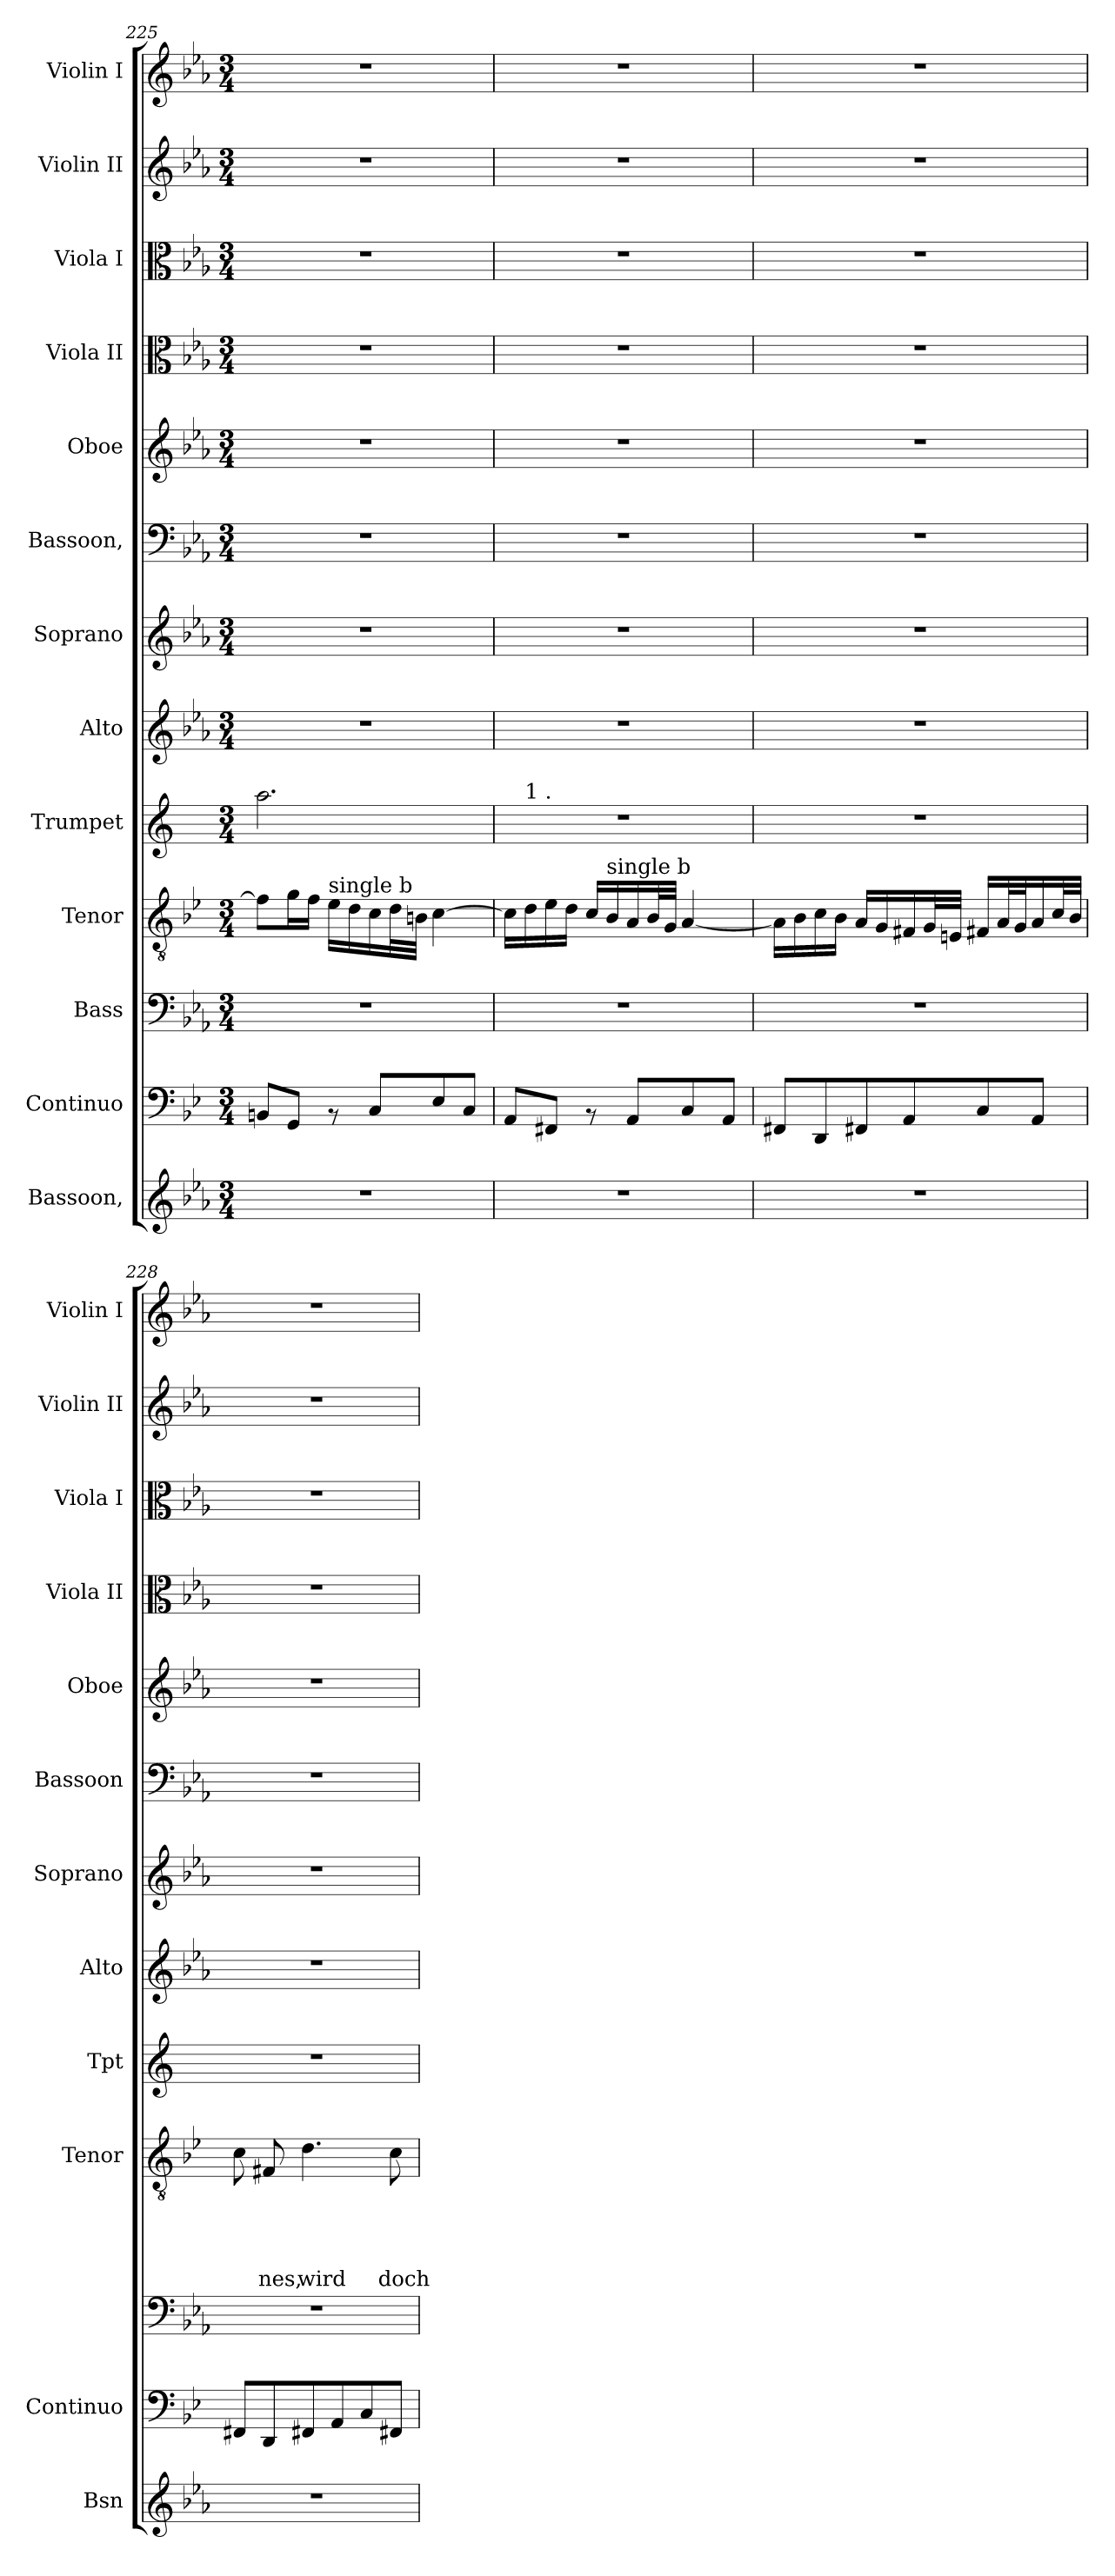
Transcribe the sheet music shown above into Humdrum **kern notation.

**kern	**kern	**kern	**kern	**text	**text	**text	**text	**text	**kern	**kern	**kern	**kern	**kern	**kern	**kern	**kern	**kern
*part13	*part12	*part11	*part10	*part10	*part10	*part10	*part10	*part10	*part9	*part8	*part7	*part6	*part5	*part4	*part3	*part2	*part1
*staff13	*staff12	*staff11	*staff10	*staff10	*staff10	*staff10	*staff10	*staff10	*staff9	*staff8	*staff7	*staff6	*staff5	*staff4	*staff3	*staff2	*staff1
*I"Bassoon,	*I"Continuo	*I"Bass	*I"Tenor	*	*	*	*	*	*I"Trumpet	*I"Alto	*I"Soprano	*I"Bassoon,	*I"Oboe	*I"Viola II	*I"Viola I	*I"Violin II	*I"Violin I
*I'Bsn	*I'Continuo	*	*I'Tenor	*	*	*	*	*	*I'Tpt	*I'Alto	*I'Soprano	*I'Bassoon	*I'Oboe	*I'Viola II	*I'Viola I	*I'Violin II	*I'Violin I
*clefG2	*clefF4	*clefF4	*clefGv2	*	*	*	*	*	*clefG2	*clefG2	*clefG2	*clefF4	*clefG2	*clefC3	*clefC3	*clefG2	*clefG2
*	*	*	*	*	*	*	*	*	*ITrd1c2	*	*	*	*	*	*	*	*
*k[b-e-a-]	*k[b-e-]	*k[b-e-a-]	*k[b-e-]	*	*	*	*	*	*k[b-e-]	*k[b-e-a-]	*k[b-e-a-]	*k[b-e-a-]	*k[b-e-a-]	*k[b-e-a-]	*k[b-e-a-]	*k[b-e-a-]	*k[b-e-a-]
*E-:	*B-:	*E-:	*B-:	*	*	*	*	*	*B-:	*E-:	*E-:	*E-:	*E-:	*E-:	*E-:	*E-:	*E-:
*M3/4	*M3/4	*M3/4	*M3/4	*	*	*	*	*	*M3/4	*M3/4	*M3/4	*M3/4	*M3/4	*M3/4	*M3/4	*M3/4	*M3/4
=225	=225	=225	=225	=225	=225	=225	=225	=225	=225	=225	=225	=225	=225	=225	=225	=225	=225
2.r	8BBn/L	2.r	8f\L]	.	.	.	.	.	2.gg\	2.r	2.r	2.r	2.r	2.r	2.r	2.r	2.r
.	8GG/J	.	16g\L	.	.	.	.	.	.	.	.	.	.	.	.	.	.
.	.	.	16f\JJ	.	.	.	.	.	.	.	.	.	.	.	.	.	.
!	!	!	!LO:TX:a:t=single b	!	!	!	!	!	!	!	!	!	!	!	!	!	!
.	8rAA	.	16e-\LL	.	.	.	.	.	.	.	.	.	.	.	.	.	.
.	.	.	16d\	.	.	.	.	.	.	.	.	.	.	.	.	.	.
.	8C/L	.	16c\	.	.	.	.	.	.	.	.	.	.	.	.	.	.
.	.	.	32d\L	.	.	.	.	.	.	.	.	.	.	.	.	.	.
.	.	.	32Bn\JJJ	.	.	.	.	.	.	.	.	.	.	.	.	.	.
.	8E-/	.	[>4c\	.	.	.	.	.	.	.	.	.	.	.	.	.	.
.	8C/J	.	.	.	.	.	.	.	.	.	.	.	.	.	.	.	.
=226	=226	=226	=226	=226	=226	=226	=226	=226	=226	=226	=226	=226	=226	=226	=226	=226	=226
*	*	*	*	*	*	*	*	*	*^	*	*	*	*	*	*	*	*
2.r	8AA/L	2.r	16c\LL]	.	.	.	.	.	2.r	16ryy	2.r	2.r	2.r	2.r	2.r	2.r	2.r	2.r
!	!	!	!	!	!	!	!	!	!	!LO:TX:a:t=1 .	!	!	!	!	!	!	!	!
.	.	.	16d\	.	.	.	.	.	.	2ryy	.	.	.	.	.	.	.	.
.	8FF#X/J	.	16e-\	.	.	.	.	.	.	.	.	.	.	.	.	.	.	.
.	.	.	16d\JJ	.	.	.	.	.	.	.	.	.	.	.	.	.	.	.
.	8rAA	.	16c/LL	.	.	.	.	.	.	.	.	.	.	.	.	.	.	.
!	!	!	!LO:TX:a:t=single b	!	!	!	!	!	!	!	!	!	!	!	!	!	!	!
.	.	.	16B-/	.	.	.	.	.	.	.	.	.	.	.	.	.	.	.
.	8AA/L	.	16A/	.	.	.	.	.	.	.	.	.	.	.	.	.	.	.
.	.	.	32B-/L	.	.	.	.	.	.	.	.	.	.	.	.	.	.	.
.	.	.	32G/JJJ	.	.	.	.	.	.	.	.	.	.	.	.	.	.	.
.	8C/	.	[>4A/	.	.	.	.	.	.	.	.	.	.	.	.	.	.	.
.	.	.	.	.	.	.	.	.	.	8.ryy	.	.	.	.	.	.	.	.
.	8AA/J	.	.	.	.	.	.	.	.	.	.	.	.	.	.	.	.	.
*	*	*	*	*	*	*	*	*	*v	*v	*	*	*	*	*	*	*	*
!!LO:PB:g=z
=227	=227	=227	=227	=227	=227	=227	=227	=227	=227	=227	=227	=227	=227	=227	=227	=227	=227
2.r	8FF#X/L	2.r	16A\LL]	.	.	.	.	.	2.r	2.r	2.r	2.r	2.r	2.r	2.r	2.r	2.r
.	.	.	16B-\	.	.	.	.	.	.	.	.	.	.	.	.	.	.
.	8DD/	.	16c\	.	.	.	.	.	.	.	.	.	.	.	.	.	.
.	.	.	16B-\JJ	.	.	.	.	.	.	.	.	.	.	.	.	.	.
.	8FF#X/	.	16A/LL	.	.	.	.	.	.	.	.	.	.	.	.	.	.
.	.	.	16G/	.	.	.	.	.	.	.	.	.	.	.	.	.	.
.	8AA/	.	16F#X/	.	.	.	.	.	.	.	.	.	.	.	.	.	.
.	.	.	32G/L	.	.	.	.	.	.	.	.	.	.	.	.	.	.
.	.	.	32En/JJJ	.	.	.	.	.	.	.	.	.	.	.	.	.	.
.	8C/	.	16F#X/LL	.	.	.	.	.	.	.	.	.	.	.	.	.	.
.	.	.	32A/L	.	.	.	.	.	.	.	.	.	.	.	.	.	.
.	.	.	32G/J	.	.	.	.	.	.	.	.	.	.	.	.	.	.
.	8AA/J	.	16A/	.	.	.	.	.	.	.	.	.	.	.	.	.	.
.	.	.	32c/L	.	.	.	.	.	.	.	.	.	.	.	.	.	.
.	.	.	32B-/JJJ	.	.	.	.	.	.	.	.	.	.	.	.	.	.
=228	=228	=228	=228	=228	=228	=228	=228	=228	=228	=228	=228	=228	=228	=228	=228	=228	=228
2.r	8FF#X/L	2.r	8c\	.	.	.	.	.	2.r	2.r	2.r	2.r	2.r	2.r	2.r	2.r	2.r
!	!	!	!	!	!	!	!	!LO:LY:b	!	!	!	!	!	!	!	!	!
.	8DD/	.	8F#X/	.	.	.	.	-nes,	.	.	.	.	.	.	.	.	.
!	!	!	!	!	!	!	!	!LO:LY:b	!	!	!	!	!	!	!	!	!
.	8FF#X/	.	4.d\	.	.	.	.	wird	.	.	.	.	.	.	.	.	.
.	8AA/	.	.	.	.	.	.	.	.	.	.	.	.	.	.	.	.
.	8C/	.	.	.	.	.	.	.	.	.	.	.	.	.	.	.	.
!	!	!	!	!	!	!	!	!LO:LY:b	!	!	!	!	!	!	!	!	!
.	8FF#X/J	.	8c\	.	.	.	.	doch	.	.	.	.	.	.	.	.	.
=	=	=	=	=	=	=	=	=	=	=	=	=	=	=	=	=	=
*-	*-	*-	*-	*-	*-	*-	*-	*-	*-	*-	*-	*-	*-	*-	*-	*-	*-
